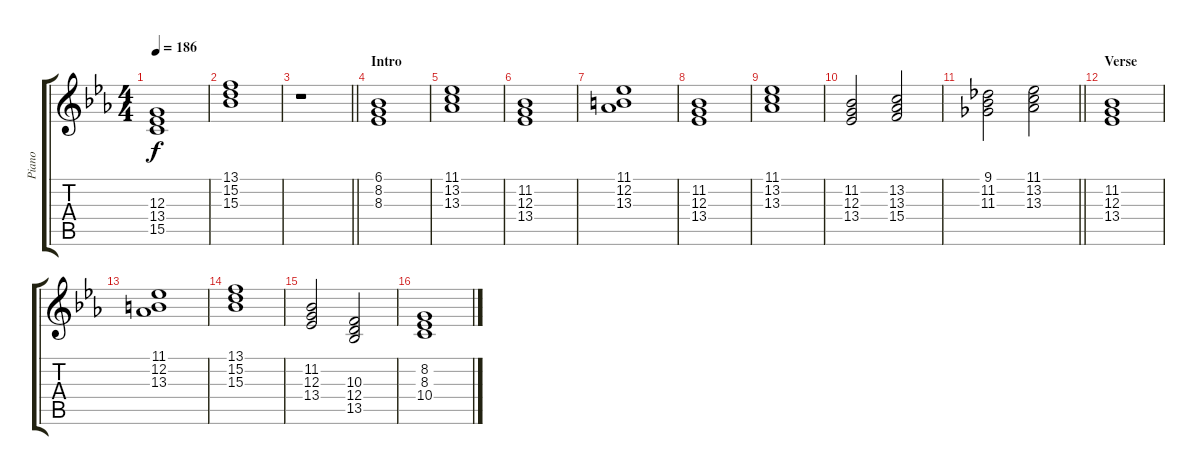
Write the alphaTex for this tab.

\track ("Piano" "Piano") {instrument acousticgrandpiano}
\staff {score tabs}
\tuning (E4 B3 G3 D3 A2 E2) {hide}
\ts (4 4)
\tempo 186
\clef g2
\ks eb
(12.3 13.4 15.5).1{dy f} |
(13.1 15.2 15.3).1 |
\barLineRight lightlight
r.1 |
\section ("" "Intro")
(6.1 8.2 8.3).1 |
(11.1 13.2 13.3).1 |
(11.2 12.3 13.4).1 |
(11.1 12.2 13.3).1 |
(11.2 12.3 13.4).1 |
(11.1 13.2 13.3).1 |
(11.2 12.3 13.4).2 (13.2 13.3 15.4).2 |
\barLineRight lightlight
(9.1 11.2 11.3).2 (11.1 13.2 13.3).2 |
\section ("" "Verse")
(11.2 12.3 13.4).1 |
(11.1 12.2 13.3).1 |
(13.1 15.2 15.3).1 |
(11.2 12.3 13.4).2 (10.3 12.4 13.5).2 |
(8.2 8.3 10.4).1
